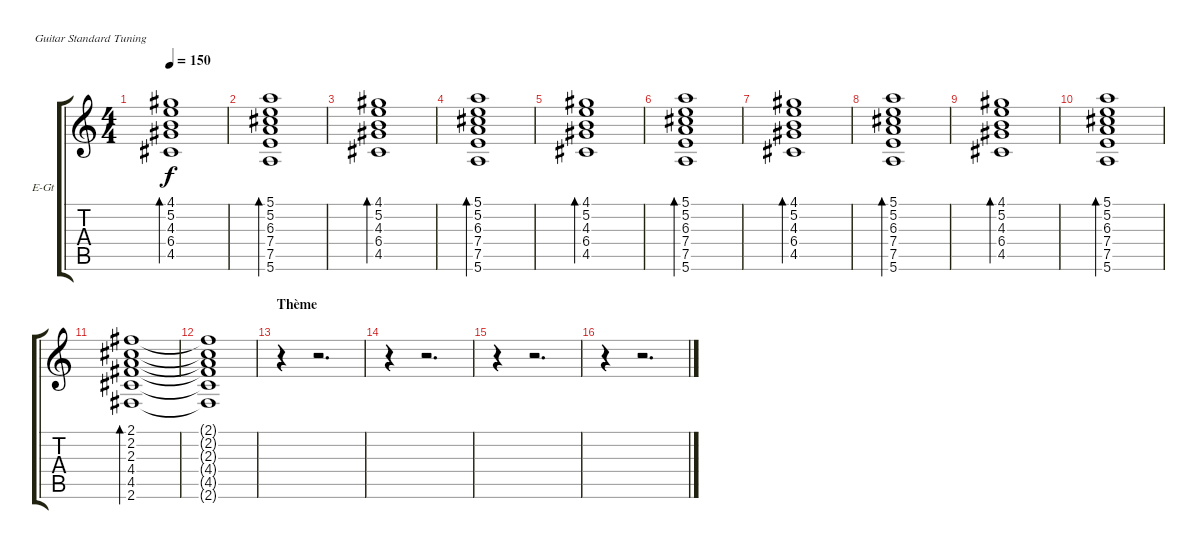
\bracketExtendMode groupsimilarinstruments
\firstSystemTrackNameOrientation horizontal
\otherSystemsTrackNameOrientation horizontal
\track ("Guitare 2" "E-Gt") {instrument electricguitarclean}
\staff {score tabs}
\tuning (E4 B3 G3 D3 A2 E2)
\ts (4 4)
\tempo 150
\clef g2
\ks c
(4.1 5.2 4.3 6.4 4.5).1{bd 120 dy f} |
(5.1 5.2 6.3 7.4 7.5 5.6).1{bd 120} |
(4.1 5.2 4.3 6.4 4.5).1{bd 120} |
(5.1 5.2 6.3 7.4 7.5 5.6).1{bd 120} |
(4.1 5.2 4.3 6.4 4.5).1{bd 120} |
(5.1 5.2 6.3 7.4 7.5 5.6).1{bd 120} |
(4.1 5.2 4.3 6.4 4.5).1{bd 120} |
(5.1 5.2 6.3 7.4 7.5 5.6).1{bd 120} |
(4.1 5.2 4.3 6.4 4.5).1{bd 120} |
(5.1 5.2 6.3 7.4 7.5 5.6).1{bd 120} |
(2.1 2.2 2.3 4.4 4.5 2.6).1{bd 120} |
(2.1{t} 2.2{t} 2.3{t} 4.4{t} 4.5{t} 2.6{t}).1 |
\section ("" "Thème")
r.4 r.2{d} |
r.4 r.2{d} |
r.4 r.2{d} |
r.4 r.2{d}
